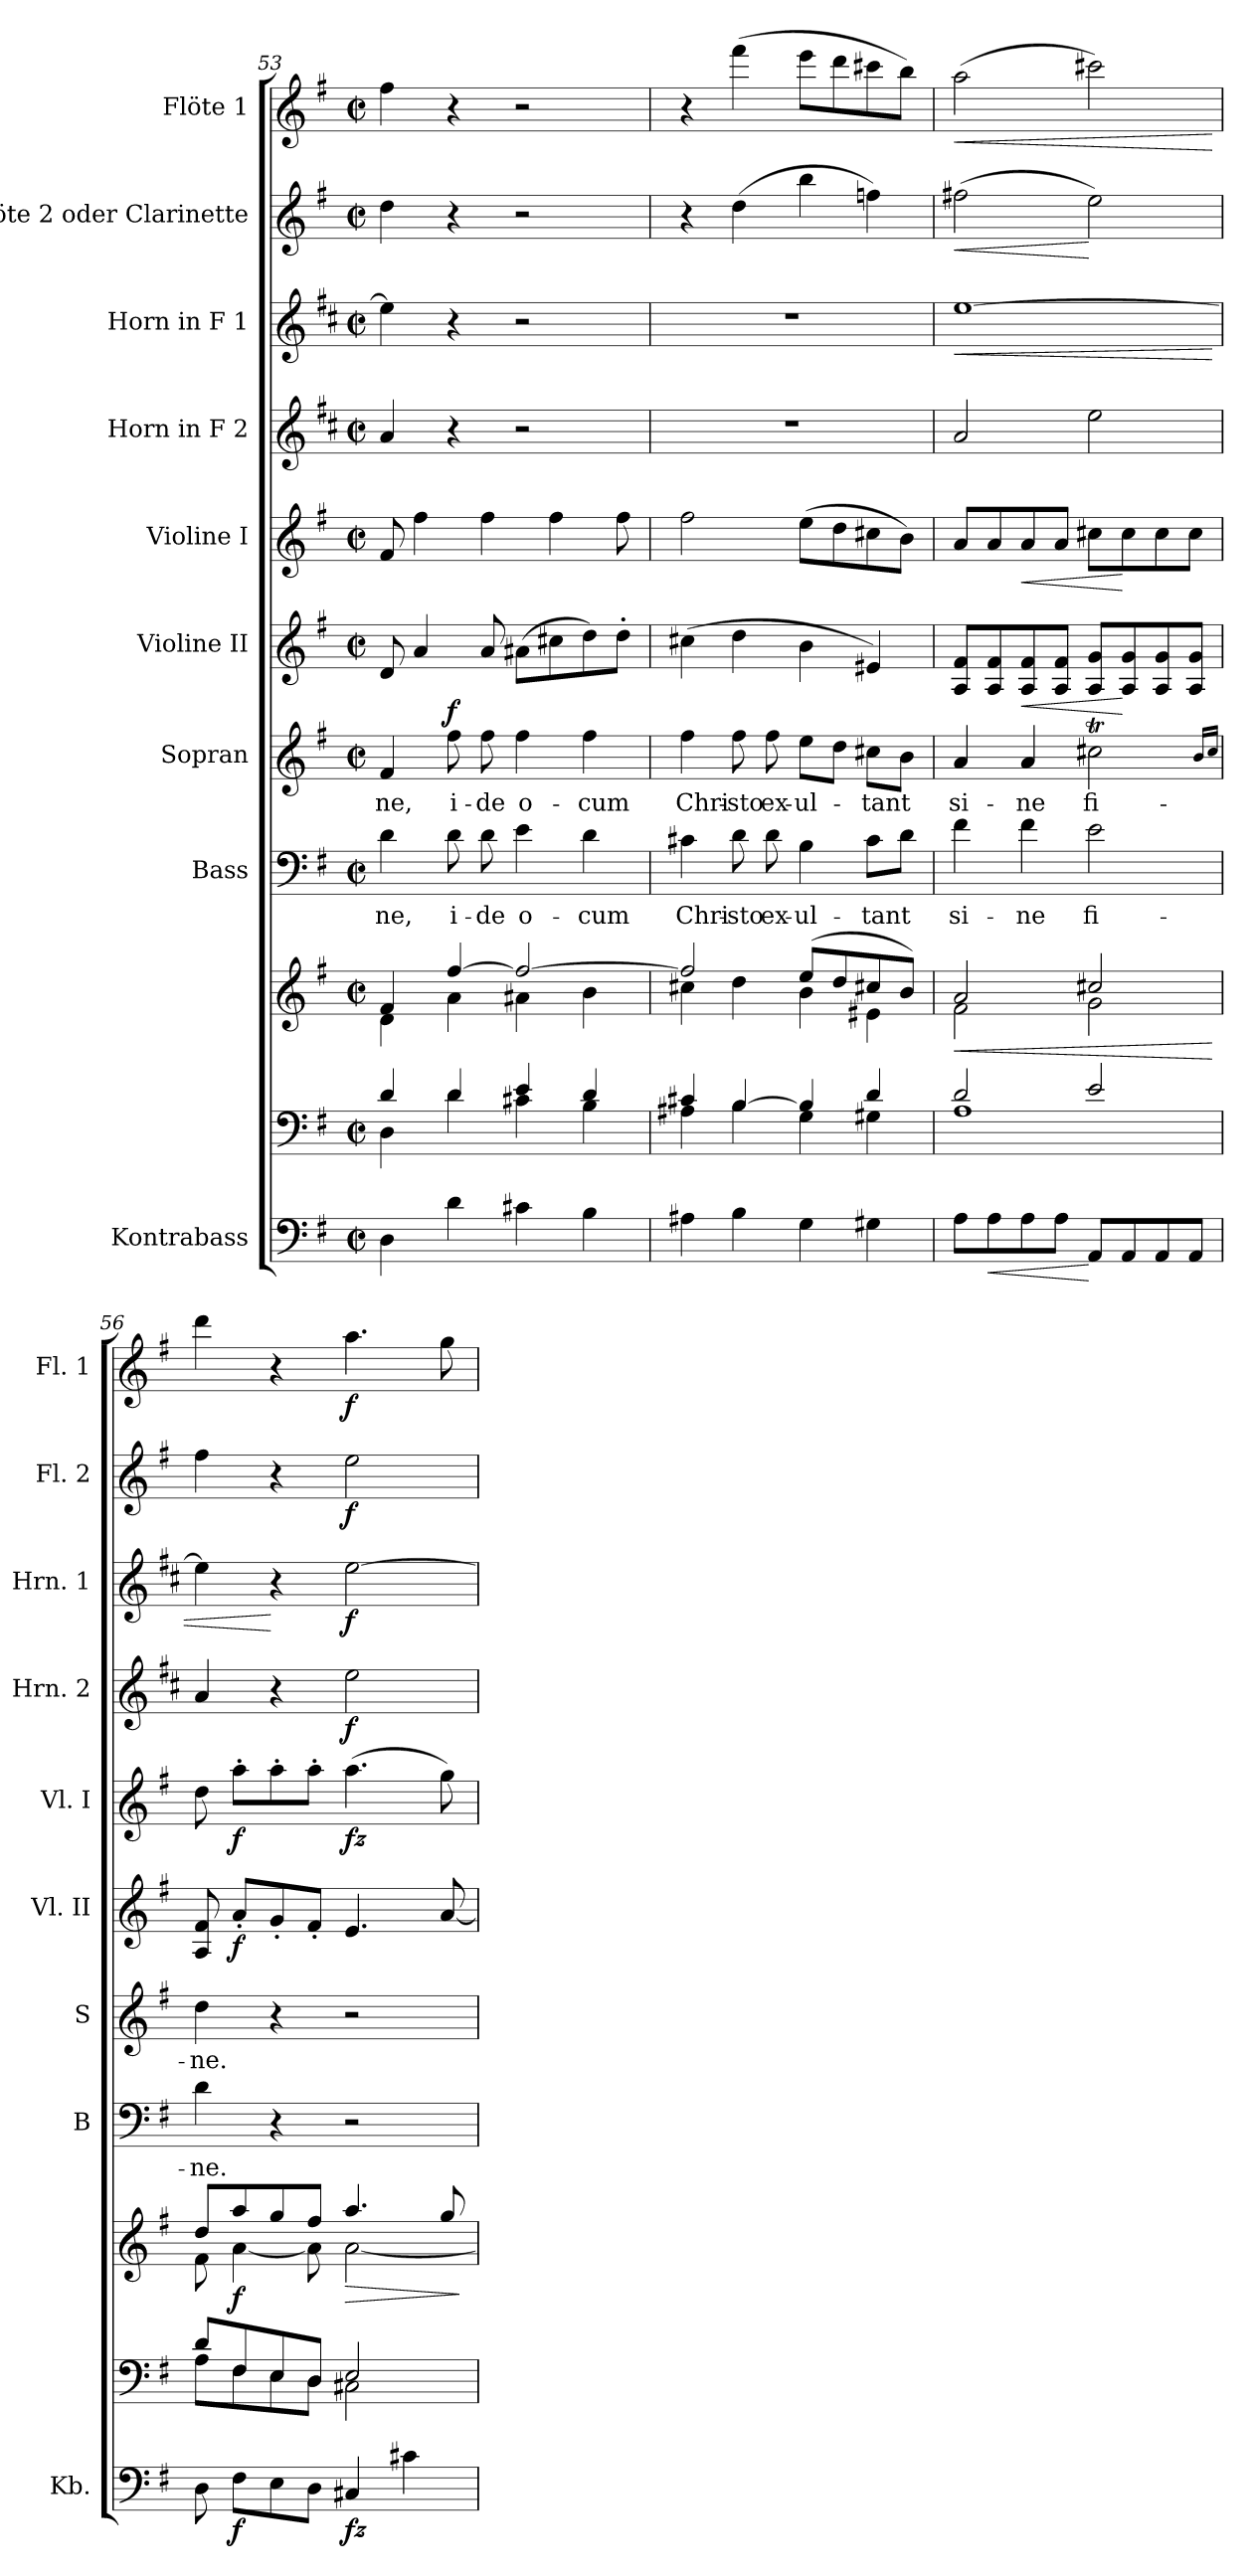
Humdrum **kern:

**kern	**dynam	**kern	**kern	**dynam	**kern	**text	**kern	**text	**dynam	**kern	**dynam	**kern	**dynam	**kern	**dynam	**kern	**dynam	**kern	**dynam	**kern	**dynam
*part10	*part10	*part9	*part9	*part9	*part8	*part8	*part7	*part7	*part7	*part6	*part6	*part5	*part5	*part4	*part4	*part3	*part3	*part2	*part2	*part1	*part1
*staff11	*staff11	*staff10	*staff9	*staff9/10	*staff8	*staff8	*staff7	*staff7	*staff7	*staff6	*staff6	*staff5	*staff5	*staff4	*staff4	*staff3	*staff3	*staff2	*staff2	*staff1	*staff1
*I"Kontrabass	*	*	*	*	*I"Bass	*	*I"Sopran	*	*	*I"Violine II	*	*I"Violine I	*	*I"Horn in F 2	*	*I"Horn in F 1	*	*I"Flöte 2 oder Clarinette	*	*I"Flöte 1	*
*I'Kb.	*	*	*	*	*I'B	*	*I'S	*	*	*I'Vl. II	*	*I'Vl. I	*	*I'Hrn. 2	*	*I'Hrn. 1	*	*I'Fl. 2	*	*I'Fl. 1	*
*clefF4	*	*clefF4	*clefG2	*	*clefF4	*	*clefG2	*	*	*clefG2	*	*clefG2	*	*clefG2	*	*clefG2	*	*clefG2	*	*clefG2	*
*ITrd7c12	*	*	*	*	*	*	*	*	*	*	*	*	*	*ITrd4c7	*	*ITrd4c7	*	*	*	*	*
*k[f#]	*	*k[f#]	*k[f#]	*	*k[f#]	*	*k[f#]	*	*	*k[f#]	*	*k[f#]	*	*k[f#]	*	*k[f#]	*	*k[f#]	*	*k[f#]	*
*G:	*	*G:	*G:	*	*G:	*	*G:	*	*	*G:	*	*G:	*	*G:	*	*G:	*	*G:	*	*G:	*
*M2/2	*	*M2/2	*M2/2	*	*M2/2	*	*M2/2	*	*	*M2/2	*	*M2/2	*	*M2/2	*	*M2/2	*	*M2/2	*	*M2/2	*
*met(c|)	*	*met(c|)	*met(c|)	*	*met(c|)	*	*met(c|)	*	*	*met(c|)	*	*met(c|)	*	*met(c|)	*	*met(c|)	*	*met(c|)	*	*met(c|)	*
=53	=53	=53	=53	=53	=53	=53	=53	=53	=53	=53	=53	=53	=53	=53	=53	=53	=53	=53	=53	=53	=53
*	*	*^	*^	*	*	*	*	*	*	*	*	*	*	*	*	*	*	*	*	*	*
!	!	!	!	!	!	!	!	!LO:LY:b	!	!LO:LY:b	!	!	!	!	!	!	!	!	!	!	!	!	!
4DD\	.	4d/	4D\	4f#/	4d\	.	4d\	-ne,	4f#/	-ne,	.	8d/	.	8f#/	.	4d/	.	4a\]	.	4dd\	.	4ff#\	.
.	.	.	.	.	.	.	.	.	.	.	.	4a/	.	4ff#\	.	.	.	.	.	.	.	.	.
!	!	!	!	!	!	!	!	!LO:LY:b	!	!LO:LY:b	!LO:DY:a	!	!	!	!	!	!	!	!	!	!	!	!
4D\	.	4d/	4d\	[>4ff#/	4a\	.	8d\	i-	8ff#\	i-	f	.	.	.	.	4r	.	4r	.	4r	.	4r	.
!	!	!	!	!	!	!	!	!LO:LY:b	!	!LO:LY:b	!	!	!	!	!	!	!	!	!	!	!	!	!
.	.	.	.	.	.	.	8d\	-de	8ff#\	-de	.	8a/	.	4ff#\	.	.	.	.	.	.	.	.	.
!	!	!	!	!	!	!	!	!LO:LY:b	!	!LO:LY:b	!	!	!	!	!	!	!	!	!	!	!	!	!
4C#X\	.	4e/	4c#X\	2ff#/_	4a#X\	.	4e\	o-	4ff#\	o-	.	(>8a#X\L	.	.	.	2r	.	2r	.	2r	.	2r	.
.	.	.	.	.	.	.	.	.	.	.	.	8cc#X\	.	4ff#\	.	.	.	.	.	.	.	.	.
!	!	!	!	!	!	!	!	!LO:LY:b	!	!LO:LY:b	!	!	!	!	!	!	!	!	!	!	!	!	!
4BB\	.	4d/	4B\	.	4b\	.	4d\	-cum	4ff#\	-cum	.	8dd\)	.	.	.	.	.	.	.	.	.	.	.
.	.	.	.	.	.	.	.	.	.	.	.	8dd'>\J	.	8ff#\	.	.	.	.	.	.	.	.	.
=54	=54	=54	=54	=54	=54	=54	=54	=54	=54	=54	=54	=54	=54	=54	=54	=54	=54	=54	=54	=54	=54	=54	=54
!	!	!	!	!	!	!	!	!LO:LY:b	!	!LO:LY:b	!	!	!	!	!	!	!	!	!	!	!	!	!
4AA#X\	.	4c#X/	4A#X\	2ff#/]	4cc#X\	.	4c#X\	Chri-	4ff#\	Chri-	.	(>4cc#X\	.	2ff#\	.	1r	.	1r	.	4r	.	4r	.
!	!	!	!	!	!	!	!	!LO:LY:b	!	!LO:LY:b	!	!	!	!	!	!	!	!	!	!	!	!	!
4BB\	.	[>4B/	4B\	.	4dd\	.	8d\	-sto	8ff#\	-sto	.	4dd\	.	.	.	.	.	.	.	(>4dd\	.	(>4fff#\	.
!	!	!	!	!	!	!	!	!LO:LY:b	!	!LO:LY:b	!	!	!	!	!	!	!	!	!	!	!	!	!
.	.	.	.	.	.	.	8d\	ex-	8ff#\	ex-	.	.	.	.	.	.	.	.	.	.	.	.	.
!	!	!	!	!	!	!	!	!LO:LY:b	!	!LO:LY:b	!	!	!	!	!	!	!	!	!	!	!	!	!
4GG\	.	4B/]	4G\	(>8ee/L	4b\	.	4B\	-ul-	8ee\L	-ul-	.	4b\	.	(>8ee\L	.	.	.	.	.	4bb\	.	8eee\L	.
.	.	.	.	8dd/	.	.	.	.	8dd\J	.	.	.	.	8dd\	.	.	.	.	.	.	.	8ddd\	.
!	!	!	!	!	!	!	!	!LO:LY:b	!	!LO:LY:b	!	!	!	!	!	!	!	!	!	!	!	!	!
4GG#X\	.	4d/	4G#X\	8cc#X/	4e#X\	.	8c#\L	-tant	8cc#X\L	-tant	.	4e#X/)	.	8cc#X\	.	.	.	.	.	4ffn\)	.	8ccc#X\	.
.	.	.	.	8b/J)	.	.	8d\J	.	8b\J	.	.	.	.	8b\J)	.	.	.	.	.	.	.	8bb\J)	.
=55	=55	=55	=55	=55	=55	=55	=55	=55	=55	=55	=55	=55	=55	=55	=55	=55	=55	=55	=55	=55	=55	=55	=55
!	!	!	!	!	!	!LO:HP:b	!	!LO:LY:b	!	!LO:LY:b	!	!	!	!	!	!	!	!	!LO:HP:b	!	!LO:HP:b	!	!LO:HP:b
8AA\L	.	2d/	1A	2a/	2f#\	<	4f#\	si-	4a/	si-	.	8A/ 8f#/L	.	8a/L	.	2d/	.	[1a	<	(>2ff#X\	<	(>2aa\	<
!	!LO:HP:b	!	!	!	!	!	!	!	!	!	!	!	!	!	!	!	!	!	!	!	!	!	!
8AA\	<	.	.	.	.	.	.	.	.	.	.	8A/ 8f#/	.	8a/	.	.	.	.	.	.	.	.	.
!	!	!	!	!	!	!	!	!LO:LY:b	!	!LO:LY:b	!	!	!LO:HP:b	!	!LO:HP:b	!	!	!	!	!	!	!	!
8AA\	.	.	.	.	.	.	4f#\	-ne	4a/	-ne	.	8A/ 8f#/	<	8a/	<	.	.	.	.	.	.	.	.
8AA\J	.	.	.	.	.	.	.	.	.	.	.	8A/ 8f#/J	.	8a/J	.	.	.	.	.	.	.	.	.
!	!	!	!	!	!	!	!	!LO:LY:b	!	!LO:LY:b	!	!	!	!	!	!	!	!	!	!	!	!	!
8AAA/L	[	2e/	.	2cc#X/	2g\	.	2e\	fi-	2cc#Xt\	fi-	.	8A/ 8g/L	.	8cc#X\L	.	2a\	.	.	.	2ee\)	[	2ccc#X\)	.
8AAA/	.	.	.	.	.	.	.	.	.	.	.	8A/ 8g/	[	8cc#\	[	.	.	.	.	.	.	.	.
8AAA/	.	.	.	.	.	.	.	.	.	.	.	8A/ 8g/	.	8cc#\	.	.	.	.	.	.	.	.	.
8AAA/J	.	.	.	.	.	.	.	.	.	.	.	8A/ 8g/J	.	8cc#\J	.	.	.	.	.	.	.	.	.
*	*	*v	*v	*	*	*	*	*	*	*	*	*	*	*	*	*	*	*	*	*	*	*	*
*	*	*	*v	*v	*	*	*	*	*	*	*	*	*	*	*	*	*	*	*	*	*	*
.	.	.	.	.	.	.	16qb/LL	.	.	.	.	.	.	.	.	.	.	.	.	.	.
.	.	.	.	.	.	.	16qcc#TTT/JJ	.	.	.	.	.	.	.	.	.	.	.	.	.	.
.	.	.	.	[	.	.	.	.	.	.	.	.	.	.	.	.	.	.	.	.	[
!!LO:PB:g=z
=56	=56	=56	=56	=56	=56	=56	=56	=56	=56	=56	=56	=56	=56	=56	=56	=56	=56	=56	=56	=56	=56
*	*	*^	*^	*	*	*	*	*	*	*	*	*	*	*	*	*	*	*	*	*	*
!	!	!	!	!	!	!	!	!LO:LY:b	!	!LO:LY:b	!	!	!	!	!	!	!	!	!	!	!	!	!
8DD\	.	8d/L	8A\L	8dd/L	8f#\	.	4d\	-ne.	4dd\	-ne.	.	8A/ 8f#/	.	8dd\	.	4d/	.	4a\]	.	4ff#\	.	4ddd\	.
!	!LO:DY:b	!	!	!	!	!LO:DY:b	!	!	!	!	!	!	!LO:DY:b	!	!LO:DY:b	!	!	!	!	!	!	!	!
8FF#\L	f	8F#/	8F#\	8aa/	[<4a\	f	.	.	.	.	.	8a'</L	f	8aa'>\L	f	.	.	.	.	.	.	.	.
8EE\	.	8E/	8E\	8gg/	.	.	4r	.	4r	.	.	8g'</	.	8aa'>\	.	4r	.	4r	[	4r	.	4r	.
8DD\J	.	8D/J	8D\J	8ff#/J	8a\]	.	.	.	.	.	.	8f#'</J	.	8aa'>\J	.	.	.	.	.	.	.	.	.
!	!LO:DY:b	!	!	!	!	!LO:HP:b	!	!	!	!	!	!	!	!	!LO:DY:b	!	!LO:DY:b	!	!LO:DY:b	!	!LO:DY:b	!	!LO:DY:b
4CC#X/	fz	2E/	2C#X\	4.aa/	[<2a\	>	2r	.	2r	.	.	4.e/	.	(>4.aa\	fz	2a\	f	[2a\	f	2ee\	f	4.aa\	f
4C#X\	.	.	.	.	.	.	.	.	.	.	.	.	.	.	.	.	.	.	.	.	.	.	.
.	.	.	.	8gg/	.	.	.	.	.	.	.	[8a/	.	8gg\)	.	.	.	.	.	.	.	8gg\	.
*	*	*v	*v	*	*	*	*	*	*	*	*	*	*	*	*	*	*	*	*	*	*	*	*
*	*	*	*v	*v	*	*	*	*	*	*	*	*	*	*	*	*	*	*	*	*	*	*
.	.	.	.	]	.	.	.	.	.	.	.	.	.	.	.	.	.	.	.	.	.
=	=	=	=	=	=	=	=	=	=	=	=	=	=	=	=	=	=	=	=	=	=
*-	*-	*-	*-	*-	*-	*-	*-	*-	*-	*-	*-	*-	*-	*-	*-	*-	*-	*-	*-	*-	*-
